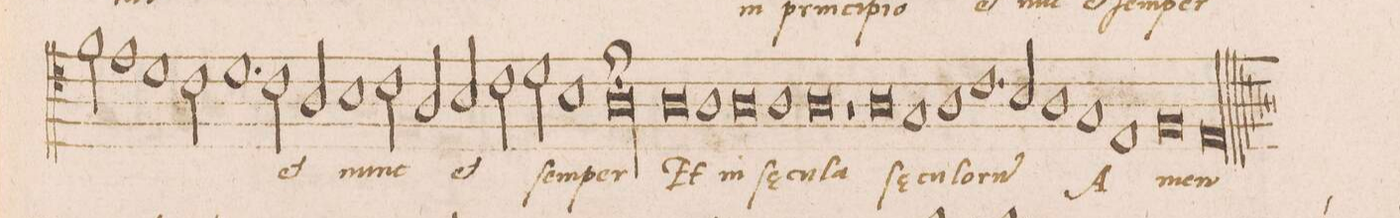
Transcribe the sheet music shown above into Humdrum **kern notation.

**kern	**text
*I"TENOR	*
*clefC4	*
*k[]	*
*met(C|)	*
*M2/1	*
2f\	.
1e	.
1d\	.
=176-	=176-
2c\	.
1.d	.
=177-	=177-
2c\	et
2A/	.
1B\	nunc
=178-	=178-
2c\	.
2A/	.
2B/	et
=179-	=179-
2c\	.
2d\	ſem-
1B	-per
=180-	=180-
0A\l;	.
=181-	=181-
0A	Et
=182-	=182-
1A	in
0A	ſae-
=183-	=183-
1A	-cu-
=184-	=184-
0A	-la
=185-	=185-
1r	.
0A	ſae-
=186-	=186-
1G	-cu-
=187-	=187-
1A	-lo-
1.c	-ru(m)
=188-	=188-
2B/	.
1A	.
=189-	=189-
1G	.
1E	A-
=190-	=190-
0F	.
=191-	=191-
*Xtuplet	*
1%10E/l	-men
=192-	=192-
=193-	=193-
=194-	=194-
=195-	=195-
==	==
*-	*-
